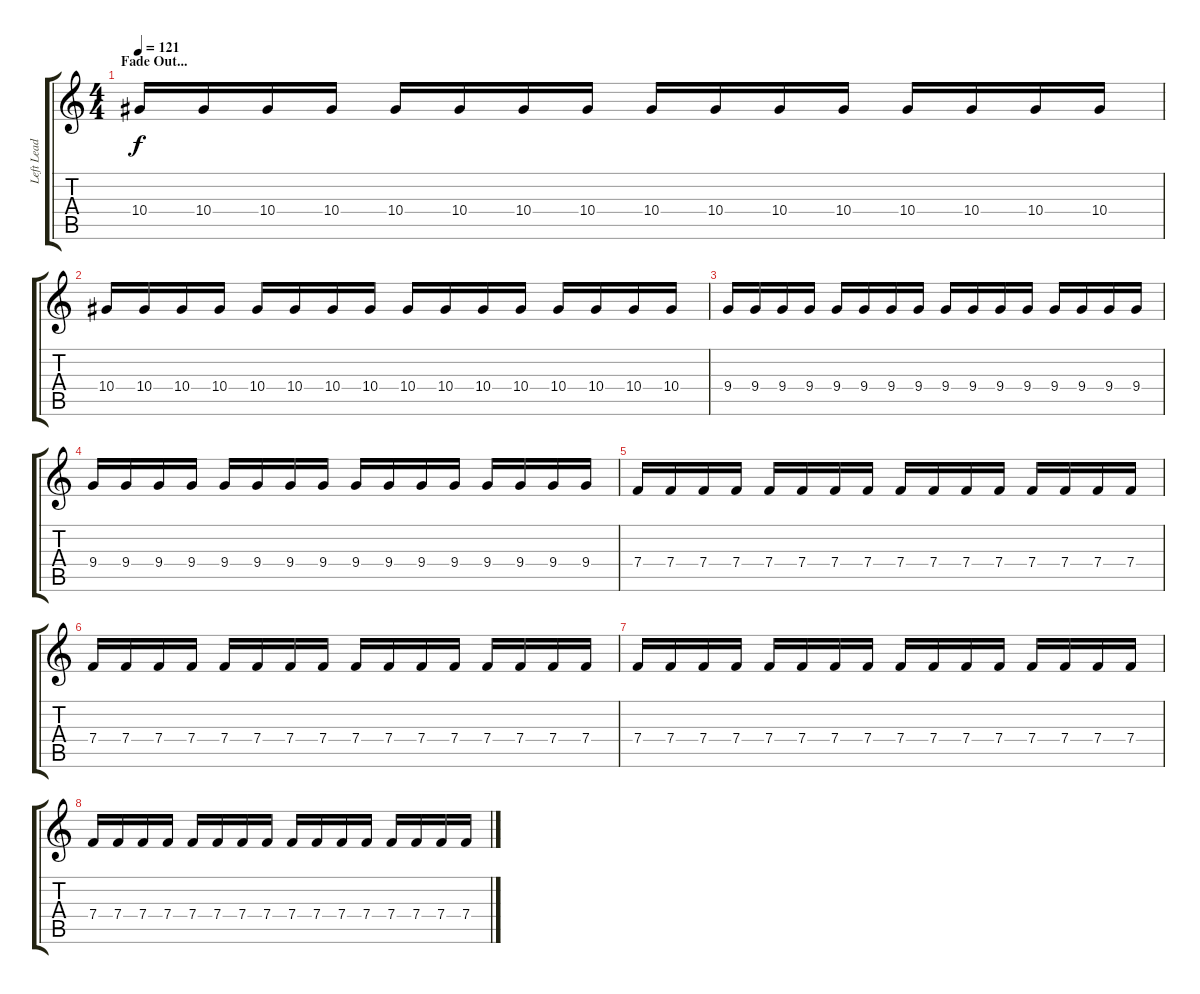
\track ("Left Lead" "Left Lead") {instrument distortionguitar}
\staff {score tabs}
\tuning (C4 G3 Eb3 Bb2 F2 C2) {hide}
\ts (4 4)
\section ("" "Fade Out...")
\tempo 121
\clef g2
\ks c
10.4.16{dy f} 10.4.16 10.4.16 10.4.16 10.4.16 10.4.16 10.4.16 10.4.16 10.4.16 10.4.16 10.4.16 10.4.16 10.4.16 10.4.16 10.4.16 10.4.16 |
10.4.16 10.4.16 10.4.16 10.4.16 10.4.16 10.4.16 10.4.16 10.4.16 10.4.16 10.4.16 10.4.16 10.4.16 10.4.16 10.4.16 10.4.16 10.4.16 |
9.4.16 9.4.16 9.4.16 9.4.16 9.4.16 9.4.16 9.4.16 9.4.16 9.4.16 9.4.16 9.4.16 9.4.16 9.4.16 9.4.16 9.4.16 9.4.16 |
9.4.16 9.4.16 9.4.16 9.4.16 9.4.16 9.4.16 9.4.16 9.4.16 9.4.16 9.4.16 9.4.16 9.4.16 9.4.16 9.4.16 9.4.16 9.4.16 |
7.4.16 7.4.16 7.4.16 7.4.16 7.4.16 7.4.16 7.4.16 7.4.16 7.4.16 7.4.16 7.4.16 7.4.16 7.4.16 7.4.16 7.4.16 7.4.16 |
7.4.16 7.4.16 7.4.16 7.4.16 7.4.16 7.4.16 7.4.16 7.4.16 7.4.16 7.4.16 7.4.16 7.4.16 7.4.16 7.4.16 7.4.16 7.4.16 |
7.4.16 7.4.16 7.4.16 7.4.16 7.4.16 7.4.16 7.4.16 7.4.16 7.4.16 7.4.16 7.4.16 7.4.16 7.4.16 7.4.16 7.4.16 7.4.16 |
7.4.16 7.4.16 7.4.16 7.4.16 7.4.16 7.4.16 7.4.16 7.4.16 7.4.16 7.4.16 7.4.16 7.4.16 7.4.16 7.4.16 7.4.16 7.4.16
